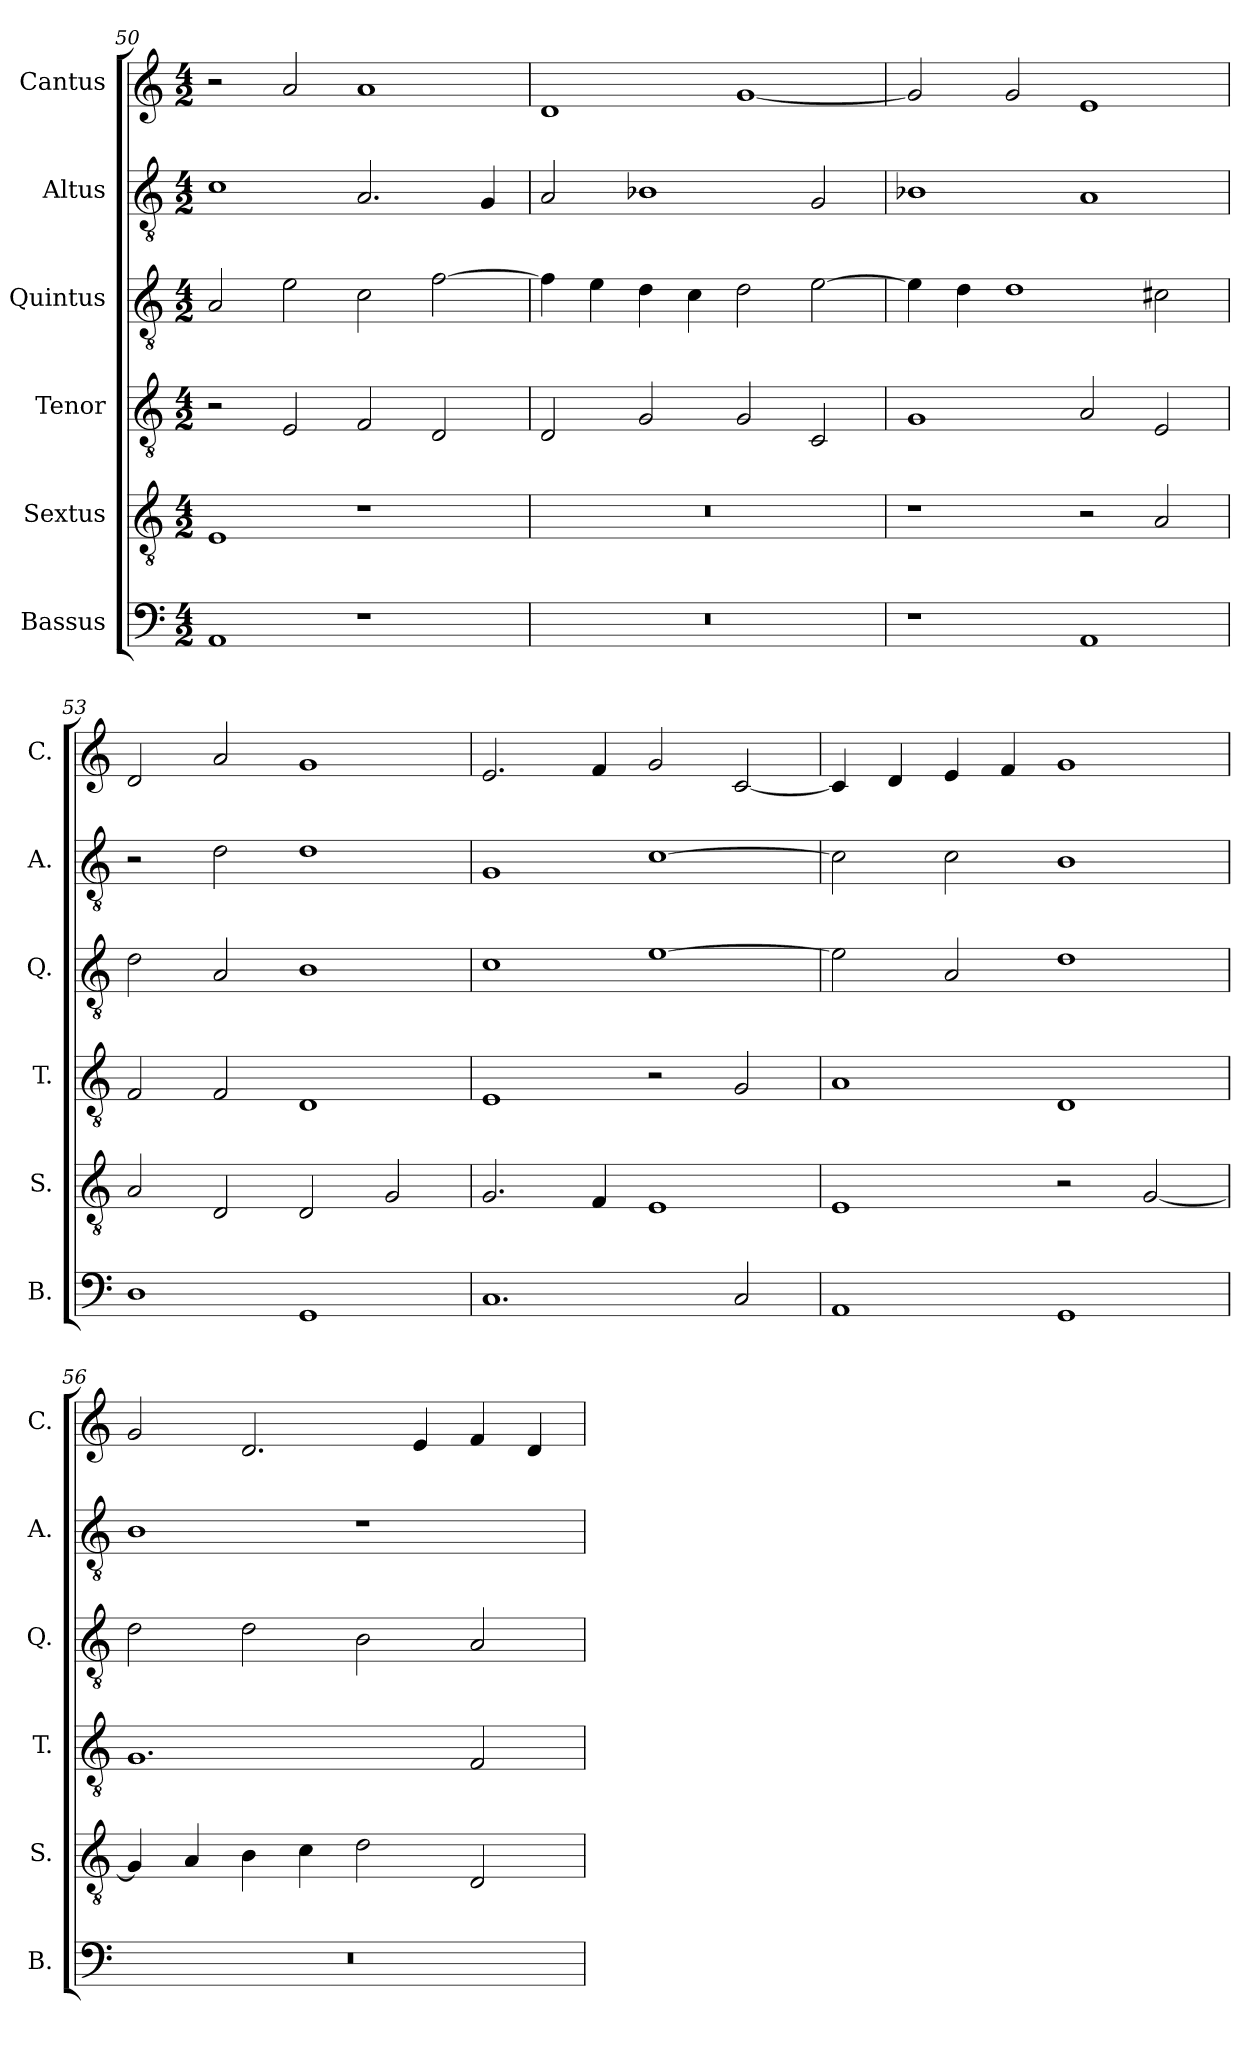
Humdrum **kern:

**kern	**kern	**kern	**kern	**kern	**kern
*part6	*part5	*part4	*part3	*part2	*part1
*staff6	*staff5	*staff4	*staff3	*staff2	*staff1
*I"Bassus	*I"Sextus	*I"Tenor	*I"Quintus	*I"Altus	*I"Cantus
*I'B.	*I'S.	*I'T.	*I'Q.	*I'A.	*I'C.
*clefF4	*clefGv2	*clefGv2	*clefGv2	*clefGv2	*clefG2
*k[]	*k[]	*k[]	*k[]	*k[]	*k[]
*M4/2	*M4/2	*M4/2	*M4/2	*M4/2	*M4/2
=50	=50	=50	=50	=50	=50
1AA	1E	2r	2A/	1c	2r
.	.	2E/	2e\	.	2a/
1r	1r	2F/	2c\	2.A/	1a
.	.	2D/	[2f\	.	.
.	.	.	.	4G/	.
=51	=51	=51	=51	=51	=51
0r	0r	2D/	4f\]	2A/	1d
.	.	.	4e\	.	.
.	.	2G/	4d\	1B-X	.
.	.	.	4c\	.	.
.	.	2G/	2d\	.	[1g
.	.	2C/	[2e\	2G/	.
=52	=52	=52	=52	=52	=52
1r	1r	1G	4e\]	1B-X	2g/]
.	.	.	4d\	.	.
.	.	.	1d	.	2g/
1AA	2r	2A/	.	1A	1e
.	2A/	2E/	2c#X\	.	.
=53	=53	=53	=53	=53	=53
1D	2A/	2F/	2d\	2r	2d/
.	2D/	2F/	2A/	2d\	2a/
1GG	2D/	1D	1B	1d	1g
.	2G/	.	.	.	.
!!LO:LB:g=z
=54	=54	=54	=54	=54	=54
1.C	2.G/	1E	1c	1G	2.e/
.	4F/	.	.	.	4f/
.	1E	2r	[1e	[1c	2g/
2C/	.	2G/	.	.	[2c/
=55	=55	=55	=55	=55	=55
1AA	1E	1A	2e\]	2c\]	4c/]
.	.	.	.	.	4d/
.	.	.	2A/	2c\	4e/
.	.	.	.	.	4f/
1GG	2r	1D	1d	1B	1g
.	[2G/	.	.	.	.
=56	=56	=56	=56	=56	=56
0r	4G/]	1.G	2d\	1B	2g/
.	4A/	.	.	.	.
.	4B\	.	2d\	.	2.d/
.	4c\	.	.	.	.
.	2d\	.	2B\	1r	.
.	.	.	.	.	4e/
.	2D/	2F/	2A/	.	4f/
.	.	.	.	.	4d/
=	=	=	=	=	=
*-	*-	*-	*-	*-	*-
